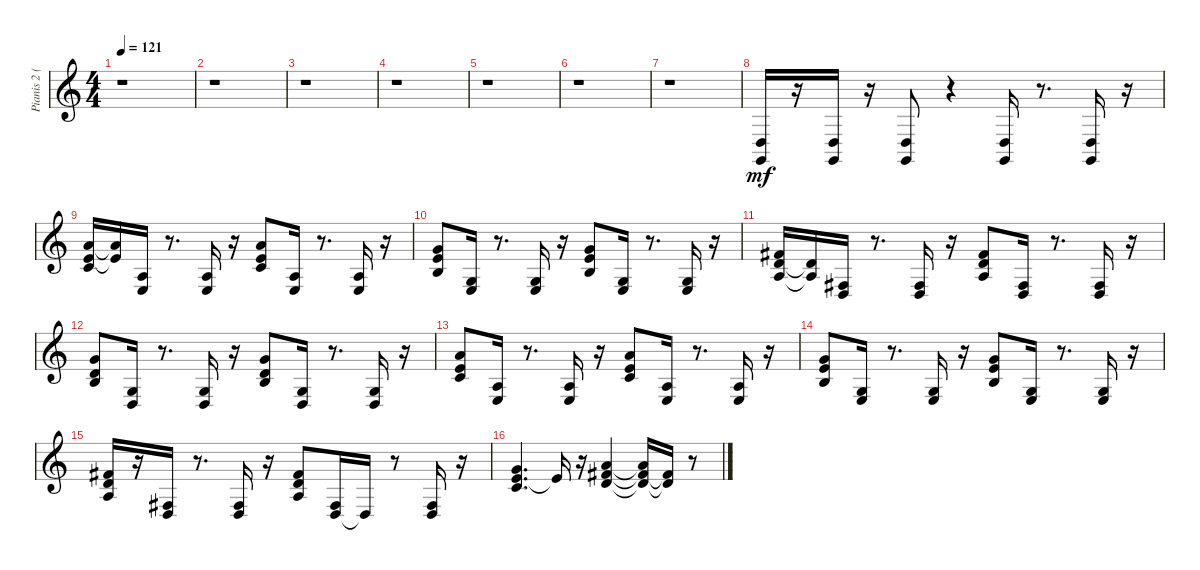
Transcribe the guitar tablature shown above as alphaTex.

\track ("Pianis 2 (Staff 1)" "Pianis 2 (") {instrument acousticgrandpiano}
\staff {score}
\tuning (E4 B3 G3 D3 A2 E2 B1) {hide}
\ts (4 4)
\tempo 121
\clef g2
\ks c
r.1{dy mf} |
r.1 |
r.1 |
r.1 |
r.1 |
r.1 |
r.1 |
(0.4 3.6).16 r.16 (0.4 3.6).16 r.16 (0.4 3.6).8 r.4 (0.4 3.6).16 r.8{d} (0.4 3.6).16 r.16 |
(0.1 10.2 5.3).16 (0.1{t} 10.2{t}).16 (2.3 2.4).16 r.8{d} (2.3 2.4).16 r.16 (0.1 10.2 5.3).8 (2.3 2.4).16 r.8{d} (2.3 2.4).16 r.16 |
(0.1 8.2 4.3).8 (0.3 2.4).16 r.8{d} (0.3 2.4).16 r.16 (3.1 5.2 4.3).8 (0.3 2.4).16 r.8{d} (0.3 2.4).16 r.16 |
(2.1 3.2 2.3).16 (3.2{t} 2.3{t}).16 (0.4 9.5).16 r.8{d} (4.4 5.5).16 r.16 (2.1 3.2 2.3).8 (0.4 9.5).16 r.8{d} (0.4 9.5).16 r.16 |
(3.1 3.2 4.3).8 (0.3 0.4).16 r.8{d} (0.3 0.4).16 r.16 (3.1 0.2 7.3).8 (0.3 0.4).16 r.8{d} (0.3 0.4).16 r.16 |
(0.1 10.2 5.3).8 (2.3 2.4).16 r.8{d} (2.3 2.4).16 r.16 (0.1 10.2 5.3).8 (2.3 2.4).16 r.8{d} (2.3 2.4).16 r.16 |
(0.1 0.2 12.3).8 (0.3 2.4).16 r.8{d} (0.3 2.4).16 r.16 (0.1 8.2 4.3).8 (0.3 2.4).16 r.8{d} (0.3 2.4).16 r.16 |
(2.1 3.2 2.3).16 r.16 (0.4 9.5).16 r.8{d} (0.4 9.5).16 r.16 (2.1 3.2 2.3).8 (0.4 9.5).16 0.4{t}.16 r.8 (0.4 9.5).16 r.16 |
(0.1 1.2 12.3).4{d} 0.1{t}.16 r.16 (2.1 3.2 14.3).4 (2.1{t} 3.2{t} 14.3{t}).16 (2.1{t} 3.2{t}).16 r.8
